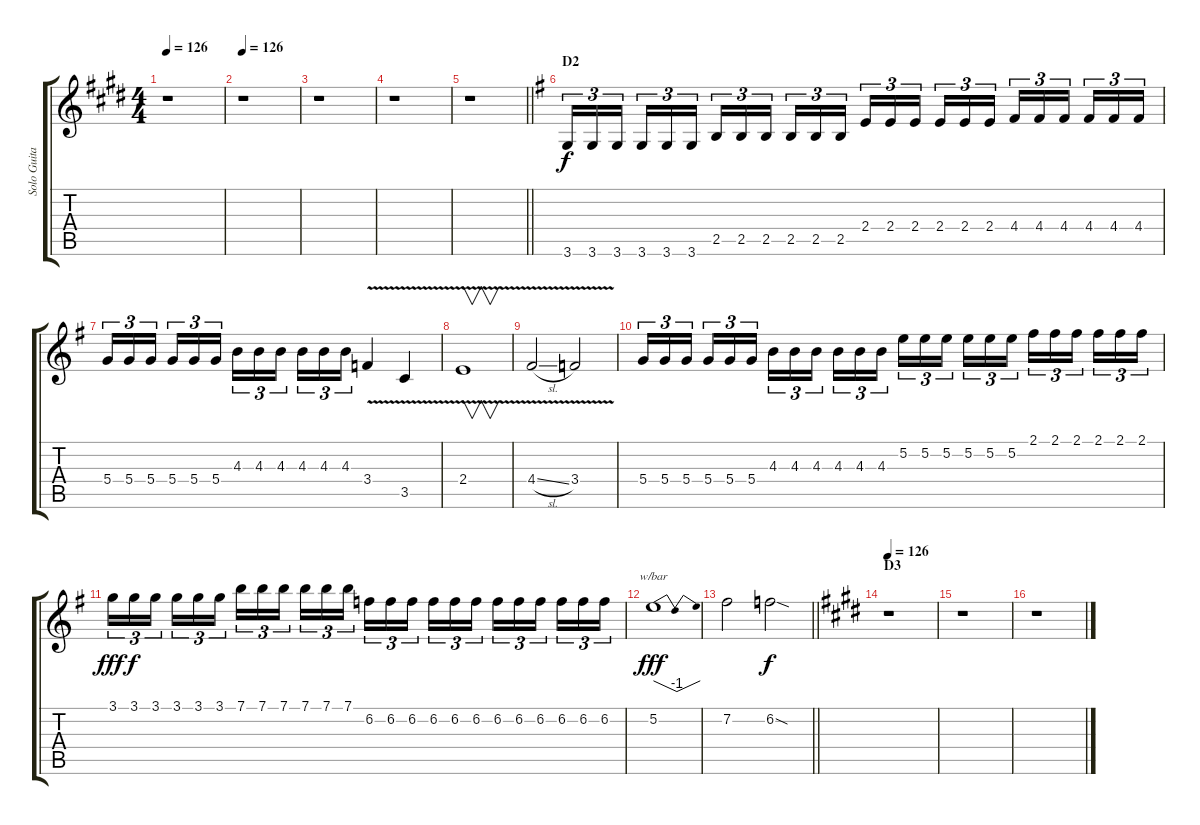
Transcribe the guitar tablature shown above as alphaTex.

\track ("Solo Guitar" "Solo Guita") {instrument distortionguitar}
\staff {score tabs}
\tuning (E4 B3 G3 D3 A2 E2) {hide}
\ts (4 4)
\tempo 126
\clef g2
\ks c#minor
r.1{dy fff} |
\tempo 126
r.1 |
r.1 |
r.1 |
\barLineRight lightlight
r.1 |
\section ("" "D2")
\ks eminor
3.6.16{tu (3 2) dy f} 3.6.16{tu (3 2)} 3.6.16{tu (3 2) beam splitsecondary} 3.6.16{tu (3 2)} 3.6.16{tu (3 2)} 3.6.16{tu (3 2)} 2.5.16{tu (3 2)} 2.5.16{tu (3 2)} 2.5.16{tu (3 2) beam splitsecondary} 2.5.16{tu (3 2)} 2.5.16{tu (3 2)} 2.5.16{tu (3 2)} 2.4.16{tu (3 2)} 2.4.16{tu (3 2)} 2.4.16{tu (3 2) beam splitsecondary} 2.4.16{tu (3 2)} 2.4.16{tu (3 2)} 2.4.16{tu (3 2)} 4.4.16{tu (3 2)} 4.4.16{tu (3 2)} 4.4.16{tu (3 2) beam splitsecondary} 4.4.16{tu (3 2)} 4.4.16{tu (3 2)} 4.4.16{tu (3 2)} |
5.4.16{tu (3 2)} 5.4.16{tu (3 2)} 5.4.16{tu (3 2) beam splitsecondary} 5.4.16{tu (3 2)} 5.4.16{tu (3 2)} 5.4.16{tu (3 2)} 4.3.16{tu (3 2)} 4.3.16{tu (3 2)} 4.3.16{tu (3 2) beam splitsecondary} 4.3.16{tu (3 2)} 4.3.16{tu (3 2)} 4.3.16{tu (3 2)} 3.4{v}.4 3.5{v}.4 |
2.4{v}.1{v} |
4.4{v sl}.2 3.4{v}.2 |
5.4.16{tu (3 2)} 5.4.16{tu (3 2)} 5.4.16{tu (3 2) beam splitsecondary} 5.4.16{tu (3 2)} 5.4.16{tu (3 2)} 5.4.16{tu (3 2)} 4.3.16{tu (3 2)} 4.3.16{tu (3 2)} 4.3.16{tu (3 2) beam splitsecondary} 4.3.16{tu (3 2)} 4.3.16{tu (3 2)} 4.3.16{tu (3 2)} 5.2.16{tu (3 2)} 5.2.16{tu (3 2)} 5.2.16{tu (3 2) beam splitsecondary} 5.2.16{tu (3 2)} 5.2.16{tu (3 2)} 5.2.16{tu (3 2)} 2.1.16{tu (3 2)} 2.1.16{tu (3 2)} 2.1.16{tu (3 2) beam splitsecondary} 2.1.16{tu (3 2)} 2.1.16{tu (3 2)} 2.1.16{tu (3 2)} |
3.1.16{tu (3 2) dy fff} 3.1.16{tu (3 2) dy f} 3.1.16{tu (3 2) beam splitsecondary} 3.1.16{tu (3 2)} 3.1.16{tu (3 2)} 3.1.16{tu (3 2)} 7.1.16{tu (3 2)} 7.1.16{tu (3 2)} 7.1.16{tu (3 2) beam splitsecondary} 7.1.16{tu (3 2)} 7.1.16{tu (3 2)} 7.1.16{tu (3 2)} 6.2.16{tu (3 2)} 6.2.16{tu (3 2)} 6.2.16{tu (3 2) beam splitsecondary} 6.2.16{tu (3 2)} 6.2.16{tu (3 2)} 6.2.16{tu (3 2)} 6.2.16{tu (3 2)} 6.2.16{tu (3 2)} 6.2.16{tu (3 2) beam splitsecondary} 6.2.16{tu (3 2)} 6.2.16{tu (3 2)} 6.2.16{tu (3 2)} |
5.2.1{tbe (dip default 0 0 45 -4 60 0) dy fff} |
\barLineRight lightlight
7.2.2 6.2{sod}.2{dy f} |
\section ("" "D3")
\tempo 126
\ks c#minor
r.1 |
r.1 |
r.1
